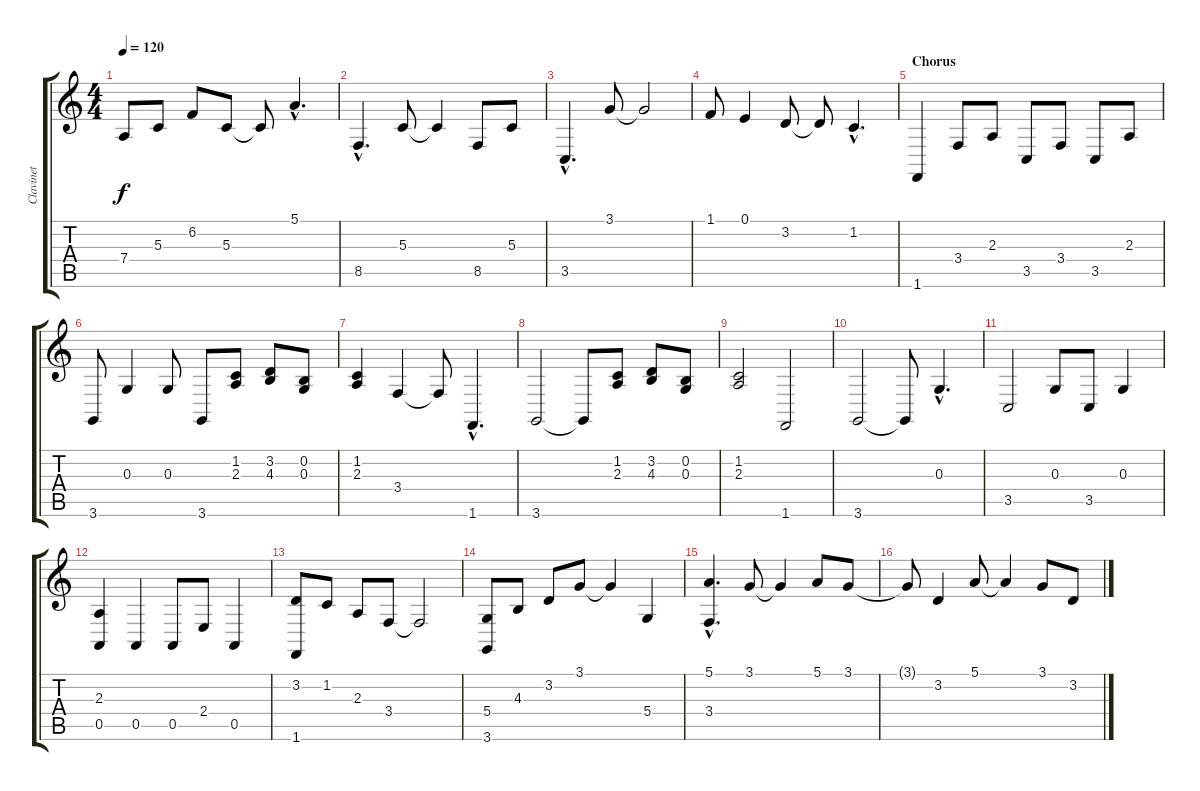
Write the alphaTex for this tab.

\track ("Clavinet" "Clavinet") {instrument drawbarorgan}
\staff {score tabs}
\tuning (E4 B3 G3 D3 A2 E2) {hide}
\ts (4 4)
\tempo 120
\clef g2
\ks c
7.4.8{dy f} 5.3.8 6.2.8 5.3.8 5.3{t}.8 5.1{hac}.4{d} |
8.5{hac}.4{d} 5.3.8 5.3{t}.4 8.5.8 5.3.8 |
3.5{hac}.4{d} 3.1.8 3.1{t}.2 |
1.1.8 0.1.4 3.2.8 3.2{t}.8 1.2{hac}.4{d} |
\section ("" "Chorus")
1.6.4 3.4.8 2.3.8 3.5.8 3.4.8 3.5.8 2.3.8 |
3.6.8 0.3.4 0.3.8 3.6.8 (1.2 2.3).8 (3.2 4.3).8 (0.2 0.3).8 |
(1.2 2.3).4 3.4.4 3.4{t}.8 1.6{hac}.4{d} |
3.6.2 3.6{t}.8 (1.2 2.3).8 (3.2 4.3).8 (0.2 0.3).8 |
(1.2 2.3).2 1.6.2 |
3.6.2 3.6{t}.8 0.3{hac}.4{d} |
3.5.2 0.3.8 3.5.8 0.3.4 |
(2.3 0.5).4 0.5.4 0.5.8 2.4.8 0.5.4 |
(3.2 1.6).8 1.2.8 2.3.8 3.4.8 3.4{t}.2 |
(5.4 3.6).8 4.3.8 3.2.8 3.1.8 3.1{t}.4 5.4.4 |
(5.1{hac} 3.4{hac}).4{d} 3.1.8 3.1{t}.4 5.1.8 3.1.8 |
3.1{t}.8 3.2.4 5.1.8 5.1{t}.4 3.1.8 3.2.8
